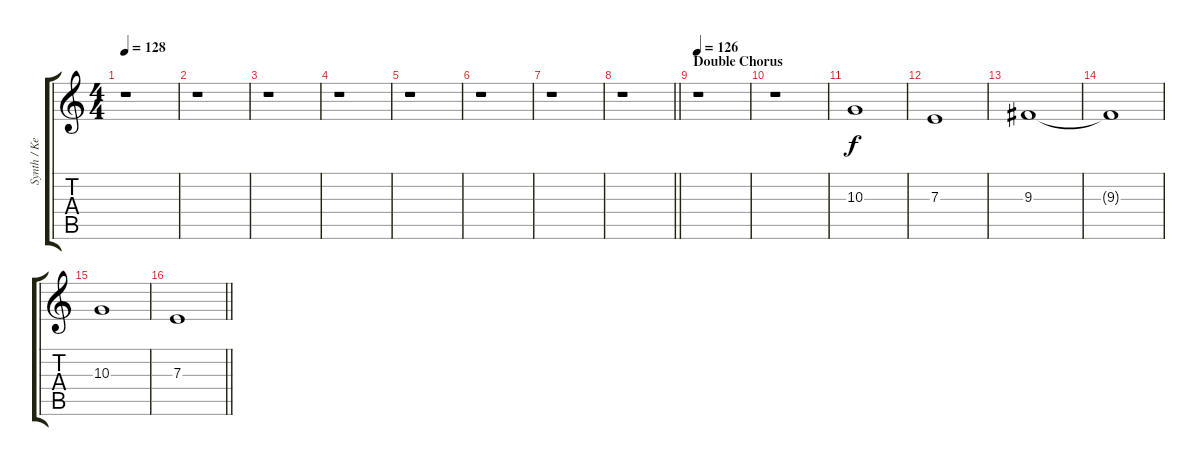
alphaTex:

\track ("Synth / Keyboard" "Synth / Ke") {instrument stringensemble1}
\staff {score tabs}
\tuning (Gb4 Db4 A3 E3 B2 E2) {hide}
\ts (4 4)
\tempo 128
\clef g2
\ks c
r.1{dy f} |
r.1 |
r.1 |
r.1 |
r.1 |
r.1 |
r.1 |
\barLineRight lightlight
r.1 |
\section ("" "Double Chorus")
\tempo 126
r.1 |
r.1 |
10.3.1{volume 13} |
7.3.1 |
9.3.1 |
9.3{t}.1{volume 0} |
10.3.1{volume 13} |
\barLineRight lightlight
7.3.1
